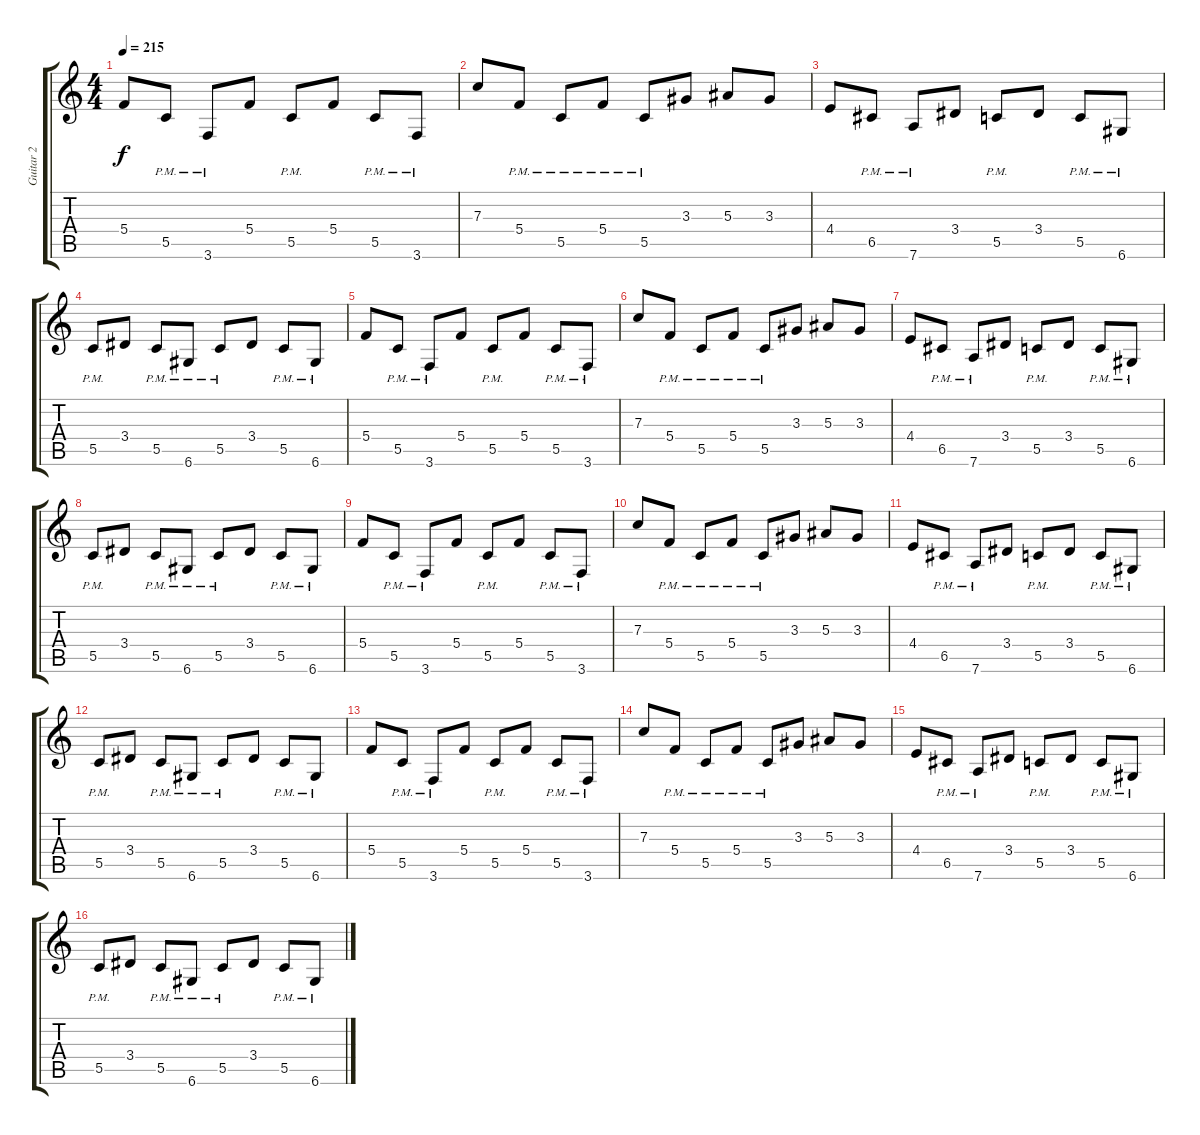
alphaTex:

\track ("Guitar 2" "Guitar 2") {instrument distortionguitar}
\staff {score tabs}
\tuning (D4 A3 F3 C3 G2 D2) {hide}
\ts (4 4)
\tempo 215
\clef g2
\ks c
5.4.8{dy f} 5.5{pm}.8 3.6{pm}.8 5.4.8 5.5{pm}.8 5.4.8 5.5{pm}.8 3.6{pm}.8 |
7.3.8 5.4{pm}.8 5.5{pm}.8 5.4{pm}.8 5.5{pm}.8 3.3.8 5.3.8 3.3.8 |
4.4.8 6.5{pm}.8 7.6{pm}.8 3.4.8 5.5{pm}.8 3.4.8 5.5{pm}.8 6.6{pm}.8 |
5.5{pm}.8 3.4.8 5.5{pm}.8 6.6{pm}.8 5.5{pm}.8 3.4.8 5.5{pm}.8 6.6{pm}.8 |
5.4.8 5.5{pm}.8 3.6{pm}.8 5.4.8 5.5{pm}.8 5.4.8 5.5{pm}.8 3.6{pm}.8 |
7.3.8 5.4{pm}.8 5.5{pm}.8 5.4{pm}.8 5.5{pm}.8 3.3.8 5.3.8 3.3.8 |
4.4.8 6.5{pm}.8 7.6{pm}.8 3.4.8 5.5{pm}.8 3.4.8 5.5{pm}.8 6.6{pm}.8 |
5.5{pm}.8 3.4.8 5.5{pm}.8 6.6{pm}.8 5.5{pm}.8 3.4.8 5.5{pm}.8 6.6{pm}.8 |
5.4.8 5.5{pm}.8 3.6{pm}.8 5.4.8 5.5{pm}.8 5.4.8 5.5{pm}.8 3.6{pm}.8 |
7.3.8 5.4{pm}.8 5.5{pm}.8 5.4{pm}.8 5.5{pm}.8 3.3.8 5.3.8 3.3.8 |
4.4.8 6.5{pm}.8 7.6{pm}.8 3.4.8 5.5{pm}.8 3.4.8 5.5{pm}.8 6.6{pm}.8 |
5.5{pm}.8 3.4.8 5.5{pm}.8 6.6{pm}.8 5.5{pm}.8 3.4.8 5.5{pm}.8 6.6{pm}.8 |
5.4.8 5.5{pm}.8 3.6{pm}.8 5.4.8 5.5{pm}.8 5.4.8 5.5{pm}.8 3.6{pm}.8 |
7.3.8 5.4{pm}.8 5.5{pm}.8 5.4{pm}.8 5.5{pm}.8 3.3.8 5.3.8 3.3.8 |
4.4.8 6.5{pm}.8 7.6{pm}.8 3.4.8 5.5{pm}.8 3.4.8 5.5{pm}.8 6.6{pm}.8 |
5.5{pm}.8 3.4.8 5.5{pm}.8 6.6{pm}.8 5.5{pm}.8 3.4.8 5.5{pm}.8 6.6{pm}.8
